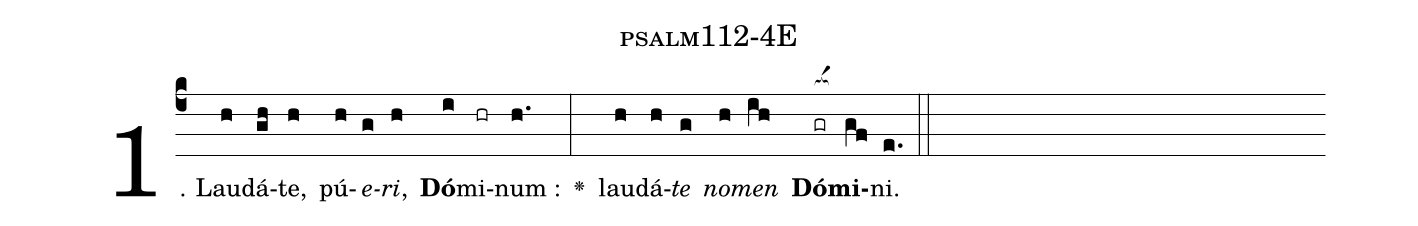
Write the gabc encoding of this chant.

name: psalm112-4E;
%%
(c4)1. L{au}(h)dá(gh)te,(h) pú(h)<i>e</i>(g)<i>ri</i>,(h) <b>Dó</b>(i)mi(hr)num :(h.) <v>\greheightstar</v>(:) lau(h)dá(h)<i>te</i>(g) <i>no</i>(h)<i>men</i>(ih) <b>Dó</b>(gr[ev: ][ocba:1{])<b>mi</b>(gf[ocba:0}])ni.(e.) (::)

%E(h) u(g) o(h) u(ih) a(gf) e.(e.) (::)
%Mediant of 1 accent  with 2 preperatory syllables
%Termination of 1 accent with 3 pereratory syllables
